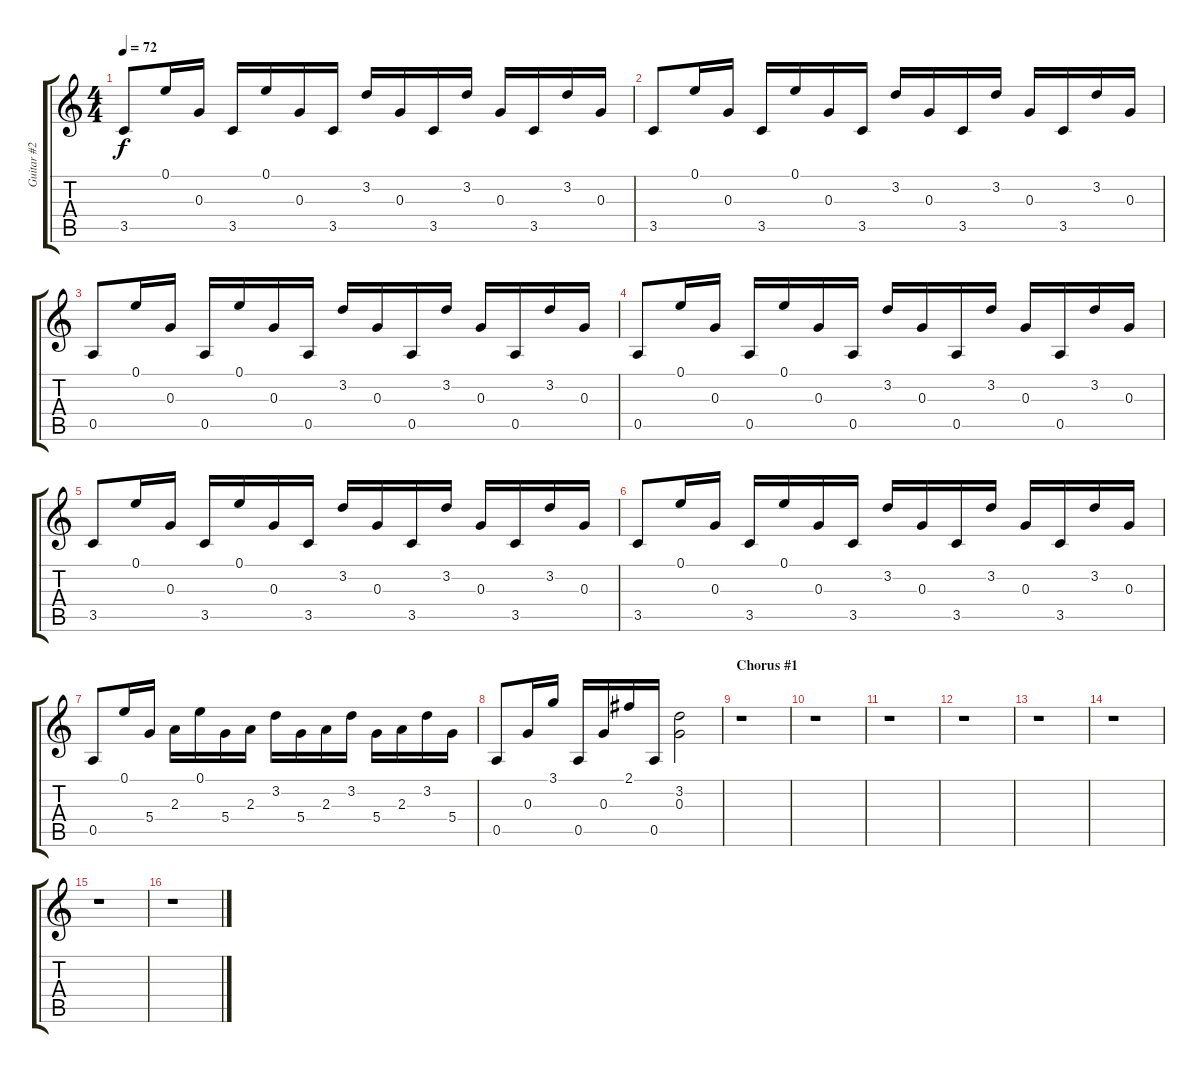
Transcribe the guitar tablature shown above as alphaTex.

\track ("Guitar #2" "Guitar #2") {instrument acousticguitarsteel}
\staff {score tabs}
\tuning (E4 B3 G3 D3 A2 E2) {hide}
\ts (4 4)
\tempo 72
\clef g2
\ks c
3.5.8{dy f} 0.1.16 0.3.16 3.5.16 0.1.16 0.3.16 3.5.16 3.2.16 0.3.16 3.5.16 3.2.16 0.3.16 3.5.16 3.2.16 0.3.16 |
3.5.8 0.1.16 0.3.16 3.5.16 0.1.16 0.3.16 3.5.16 3.2.16 0.3.16 3.5.16 3.2.16 0.3.16 3.5.16 3.2.16 0.3.16 |
0.5.8 0.1.16 0.3.16 0.5.16 0.1.16 0.3.16 0.5.16 3.2.16 0.3.16 0.5.16 3.2.16 0.3.16 0.5.16 3.2.16 0.3.16 |
0.5.8 0.1.16 0.3.16 0.5.16 0.1.16 0.3.16 0.5.16 3.2.16 0.3.16 0.5.16 3.2.16 0.3.16 0.5.16 3.2.16 0.3.16 |
3.5.8 0.1.16 0.3.16 3.5.16 0.1.16 0.3.16 3.5.16 3.2.16 0.3.16 3.5.16 3.2.16 0.3.16 3.5.16 3.2.16 0.3.16 |
3.5.8 0.1.16 0.3.16 3.5.16 0.1.16 0.3.16 3.5.16 3.2.16 0.3.16 3.5.16 3.2.16 0.3.16 3.5.16 3.2.16 0.3.16 |
0.5.8 0.1.16 5.4.16 2.3.16 0.1.16 5.4.16 2.3.16 3.2.16 5.4.16 2.3.16 3.2.16 5.4.16 2.3.16 3.2.16 5.4.16 |
0.5.8 0.3.16 3.1.16 0.5.16 0.3.16 2.1.16 0.5.16 (3.2 0.3).2 |
\section ("" "Chorus #1")
r.1 |
r.1 |
r.1 |
r.1 |
r.1 |
r.1 |
r.1 |
r.1
